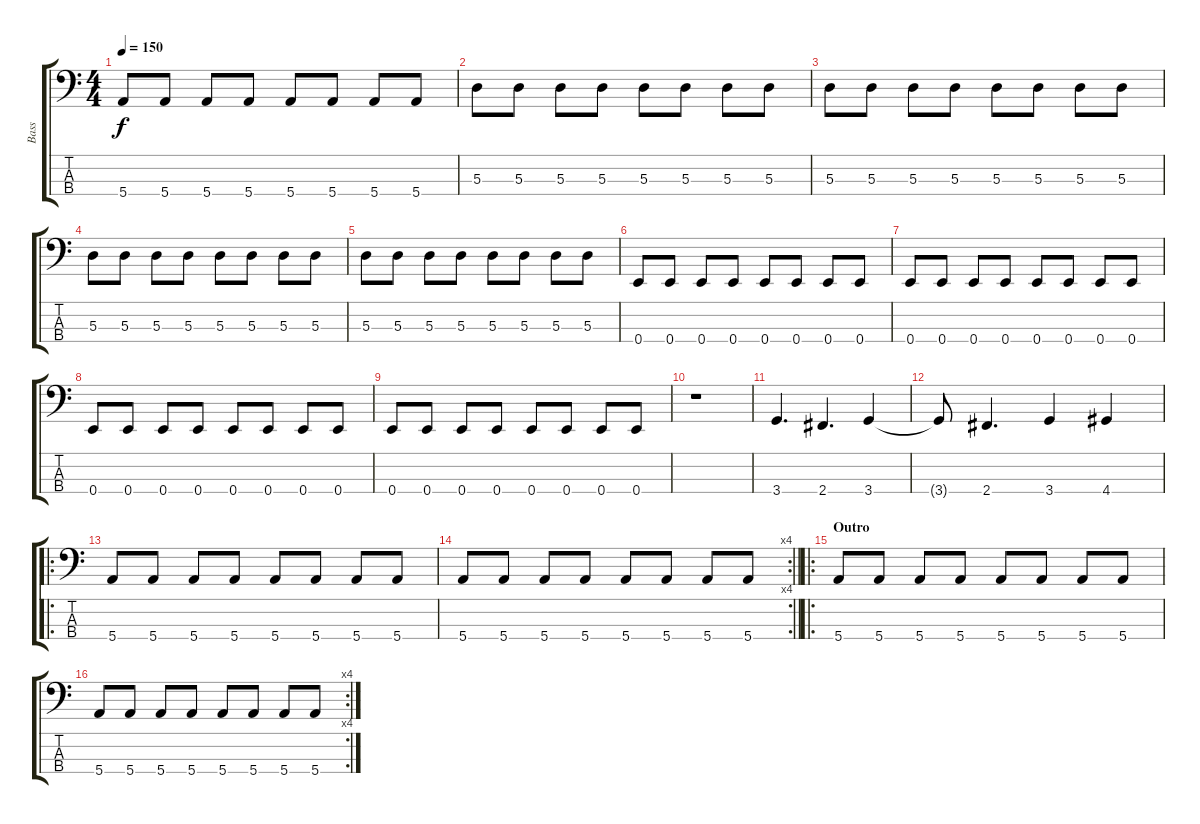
\track ("Bass" "Bass") {instrument electricbassfinger}
\staff {score tabs}
\tuning (G2 D2 A1 E1) {hide}
\ts (4 4)
\tempo 150
\clef f4
\ks c
5.4.8{dy f} 5.4.8 5.4.8 5.4.8 5.4.8 5.4.8 5.4.8 5.4.8 |
5.3.8 5.3.8 5.3.8 5.3.8 5.3.8 5.3.8 5.3.8 5.3.8 |
5.3.8 5.3.8 5.3.8 5.3.8 5.3.8 5.3.8 5.3.8 5.3.8 |
5.3.8 5.3.8 5.3.8 5.3.8 5.3.8 5.3.8 5.3.8 5.3.8 |
5.3.8 5.3.8 5.3.8 5.3.8 5.3.8 5.3.8 5.3.8 5.3.8 |
0.4.8 0.4.8 0.4.8 0.4.8 0.4.8 0.4.8 0.4.8 0.4.8 |
0.4.8 0.4.8 0.4.8 0.4.8 0.4.8 0.4.8 0.4.8 0.4.8 |
0.4.8 0.4.8 0.4.8 0.4.8 0.4.8 0.4.8 0.4.8 0.4.8 |
0.4.8 0.4.8 0.4.8 0.4.8 0.4.8 0.4.8 0.4.8 0.4.8 |
r.1 |
3.4.4{d} 2.4.4{d} 3.4.4 |
3.4{t}.8 2.4.4{d} 3.4.4 4.4.4 |
\ro
5.4.8 5.4.8 5.4.8 5.4.8 5.4.8 5.4.8 5.4.8 5.4.8 |
\rc 4
\barLineRight lightlight
5.4.8 5.4.8 5.4.8 5.4.8 5.4.8 5.4.8 5.4.8 5.4.8 |
\ro
\section ("" "Outro")
5.4.8 5.4.8 5.4.8 5.4.8 5.4.8 5.4.8 5.4.8 5.4.8 |
\rc 4
5.4.8 5.4.8 5.4.8 5.4.8 5.4.8 5.4.8 5.4.8 5.4.8
